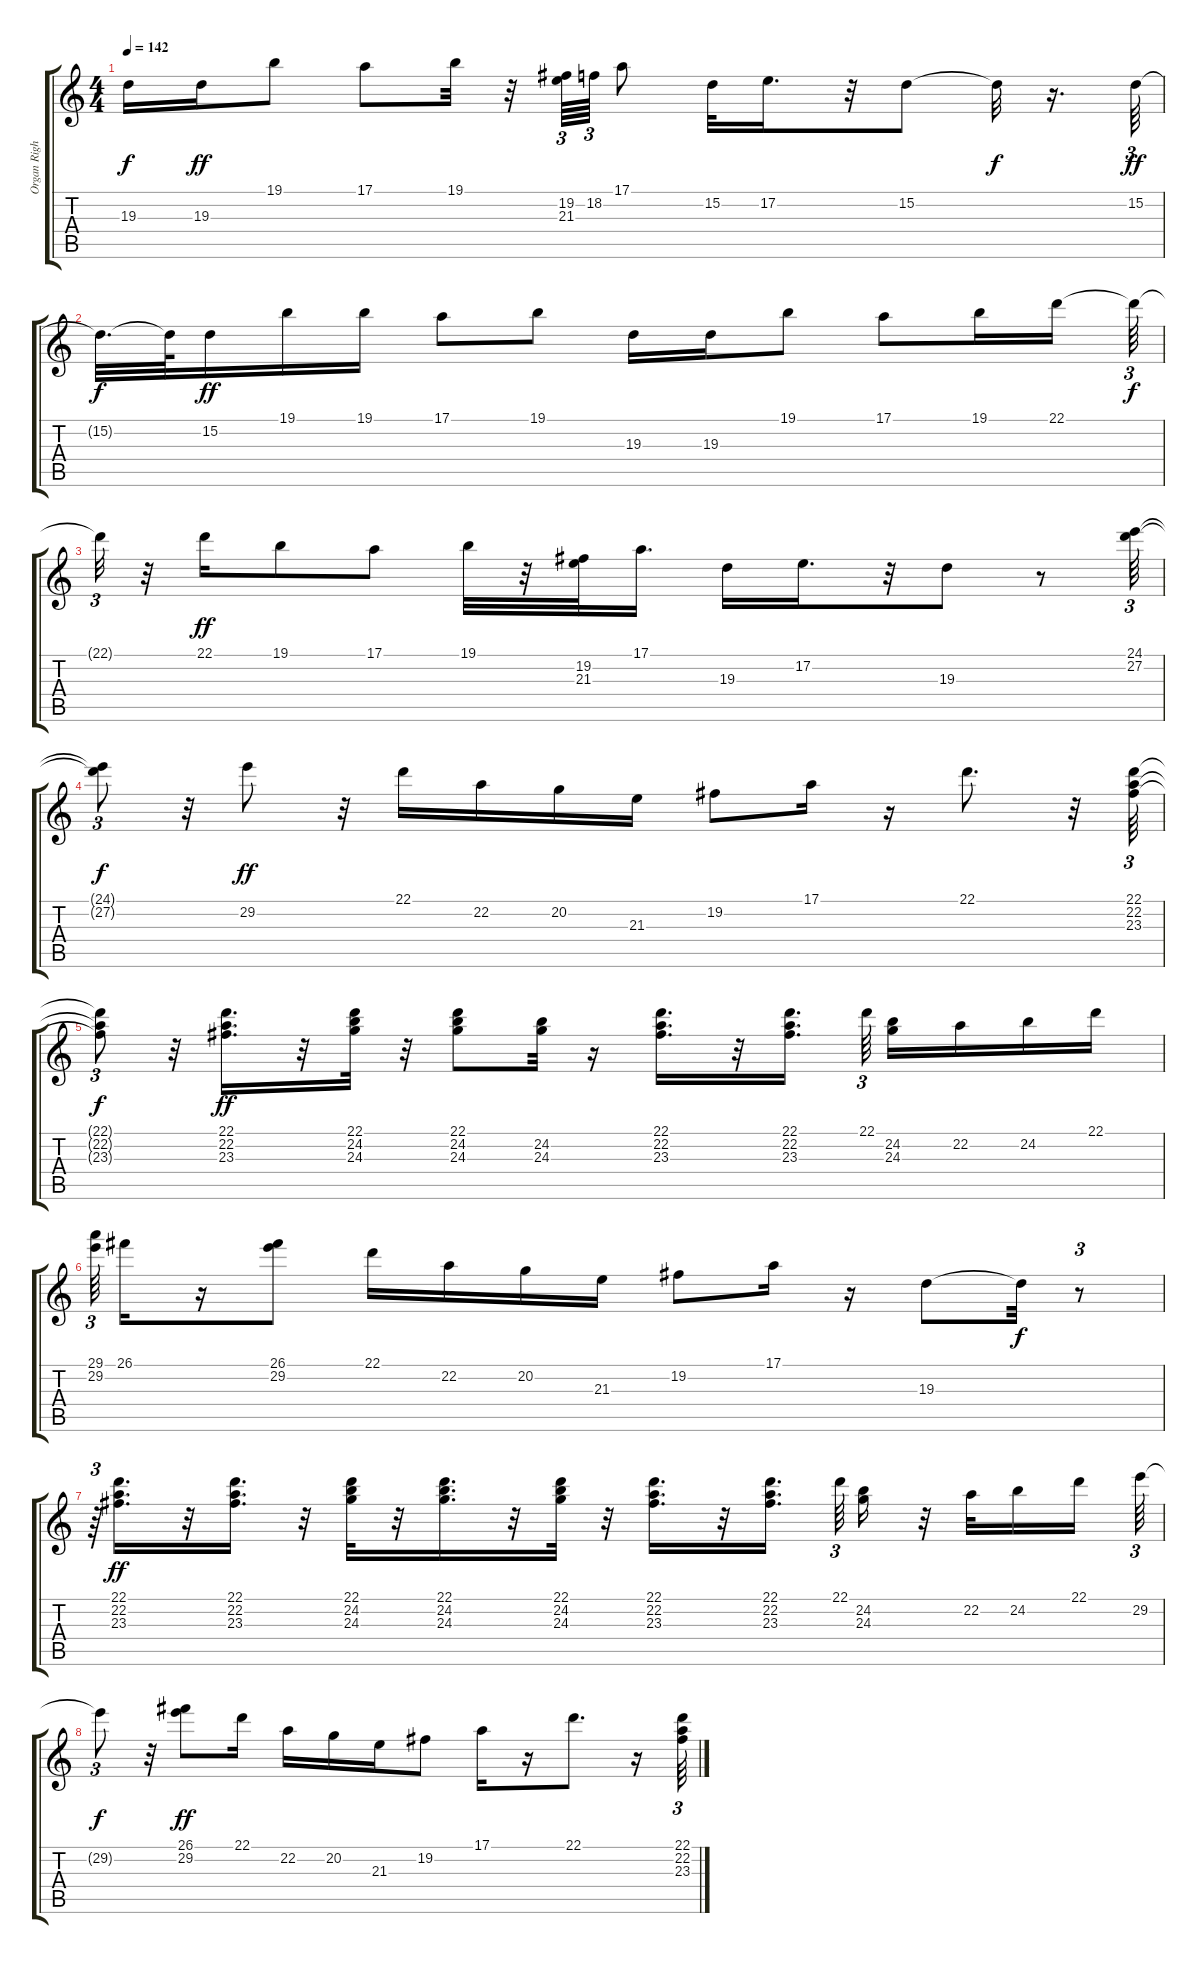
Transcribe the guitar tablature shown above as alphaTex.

\track ("Organ Right" "Organ Righ") {instrument rockorgan}
\staff {score tabs}
\tuning (E4 B3 G3 D3 A2 E2) {hide}
\ts (4 4)
\tempo 142
\clef g2
\ks c
19.3{t}.16{dy f} 19.3.16{dy ff} 19.1.8 17.1.8 19.1.32 r.32 (19.2 21.3).64{tu (3 2)} 18.2.64{tu (3 2)} 17.1.8 15.2.32 17.2.16{d} r.32 15.2.8 15.2{t}.32{dy f} r.16{d} 15.2.64{tu (3 2) dy ff} |
15.2{t}.32{d dy f} 15.2{t}.64 15.2.16{dy ff} 19.1.16 19.1.16 17.1.8 19.1.8 19.3.16 19.3.16 19.1.8 17.1.8 19.1.16 22.1.16 22.1{t}.64{tu (3 2) dy f} |
22.1{t}.32{tu (3 2)} r.32 22.1.16{dy ff} 19.1.8 17.1.8 19.1.32 r.32 (19.2 21.3).32 17.1.16{d} 19.3.16 17.2.16{d} r.32 19.3.8 r.8 (24.1 27.2).64{tu (3 2)} |
(24.1{t} 27.2{t}).8{tu (3 2) dy f} r.32 29.2.8{dy ff} r.32 22.1.16 22.2.16 20.2.16 21.3.16 19.2.8 17.1.16 r.16 22.1.8{d} r.32 (22.1 22.2 23.3).64{tu (3 2)} |
(22.1{t} 22.2{t} 23.3{t}).8{tu (3 2) dy f} r.32 (22.1 22.2 23.3).16{d dy ff} r.32 (22.1 24.2 24.3).32 r.32 (22.1 24.2 24.3).8 (24.2 24.3).32 r.16 (22.1 22.2 23.3).16{d} r.32 (22.1 22.2 23.3).16{d} 22.1.64{tu (3 2)} (24.2 24.3).16 22.2.16 24.2.16 22.1.16 |
(29.1 29.2).64{tu (3 2)} 26.1.16 r.16 (26.1 29.2).8 22.1.16 22.2.16 20.2.16 21.3.16 19.2.8 17.1.16 r.16 19.3.8 19.3{t}.32{dy f} r.8{tu (3 2)} |
r.64{tu (3 2)} (22.1 22.2 23.3).16{d dy ff} r.32 (22.1 22.2 23.3).16{d} r.32 (22.1 24.2 24.3).32 r.32 (22.1 24.2 24.3).16{d} r.32 (22.1 24.2 24.3).32 r.32 (22.1 22.2 23.3).16{d} r.32 (22.1 22.2 23.3).16{d beam splitsecondary} 22.1.64{tu (3 2)} (24.2 24.3).16 r.32 22.2.32 24.2.16 22.1.16{beam splitsecondary} 29.2.64{tu (3 2)} |
29.2{t}.8{tu (3 2) dy f} r.32 (26.1 29.2).8{dy ff} 22.1.16 22.2.16 20.2.16 21.3.16 19.2.8 17.1.16 r.16 22.1.8{d} r.16 (22.1 22.2 23.3).64{tu (3 2)}
